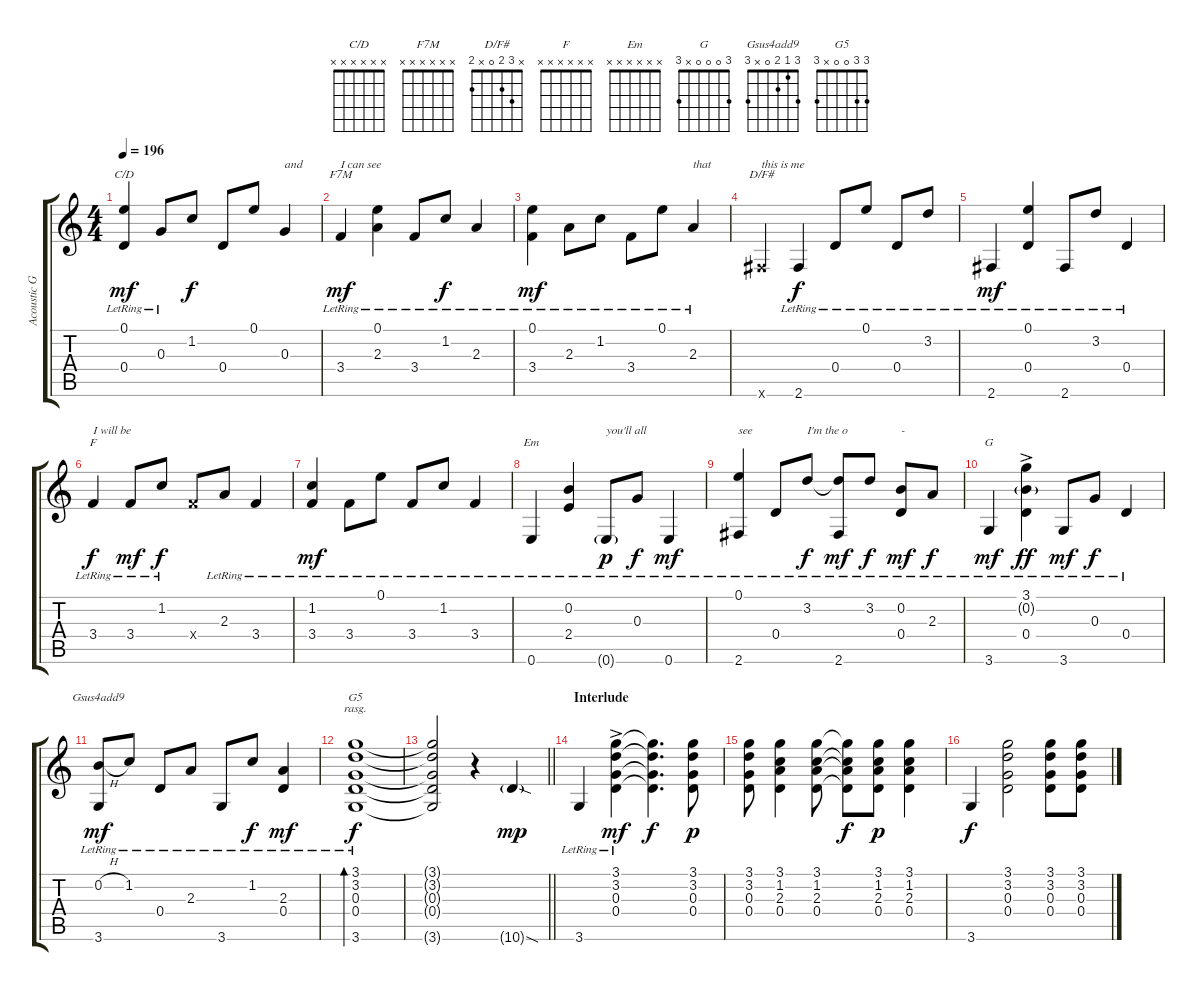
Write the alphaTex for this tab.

\track ("Acoustic Guitar" "Acoustic G") {instrument acousticguitarsteel}
\staff {score tabs}
\tuning (E4 B3 G3 D3 A2 E2) {hide}
\chord ("C/D" x x x x x x)
\chord ("F7M" x x x x x x)
\chord ("D/F#" x 3 2 0 x 2)
\chord ("F" x x x x x x)
\chord ("Em" x x x x x x)
\chord ("G" 3 0 0 0 x 3)
\chord ("Gsus4add9" 3 1 2 0 x 3)
\chord ("G5" 3 3 0 0 x 3)
\ts (4 4)
\tempo 196
\clef g2
\ks c
(0.1 0.4{lr}).4{ch "C/D" dy mf} 0.3{lr}.8 1.2.8{dy f} 0.4.8 0.1.8 0.3.4{txt "and"} |
3.4{lr}.4{ch "F7M" txt "I can see" dy mf} (0.1{lr} 2.3{lr}).4 3.4{lr}.8 1.2{lr}.8{dy f} 2.3{lr}.4 |
(0.1{lr} 3.4{lr}).4{dy mf} 2.3{lr}.8 1.2{lr}.8 3.4{lr}.8 0.1{lr}.8 2.3{lr}.4{txt "that"} |
2.6{x}.4{ch "D/F#" txt "this is me"} 2.6{lr}.4{dy f} 0.4{lr}.8 0.1{lr}.8 0.4{lr}.8 3.2{lr}.8 |
2.6{lr}.4{dy mf} (0.1{lr} 0.4{lr}).4 2.6{lr}.8 3.2{lr}.8 0.4{lr}.4 |
3.4{lr}.4{ch "F" txt "I will be" dy f} 3.4{lr}.8{dy mf} 1.2{lr}.8{dy f} 3.4{x}.8 2.3{lr}.8 3.4{lr}.4 |
(1.2{lr} 3.4{lr}).4{dy mf} 3.4{lr}.8 0.1{lr}.8 3.4{lr}.8 1.2{lr}.8 3.4{lr}.4 |
0.6{lr}.4{ch "Em"} (0.2{lr} 2.4{lr}).4 0.6{g lr}.8{txt "you'll all" dy p} 0.3{lr}.8{dy f} 0.6{lr}.4{dy mf} |
(0.1{lr} 2.6{lr}).4{txt "see"} 0.4{lr}.8 3.2{lr}.8{txt "I'm the o" dy f} (3.2{t} 2.6{lr}).8{dy mf} 3.2{lr}.8{dy f} (0.2{lr} 0.4{lr}).8{txt "-" dy mf} 2.3{lr}.8{dy f} |
3.6{lr}.4{ch "G" dy mf} (3.1{ac lr} 0.2{g lr} 0.4{ac lr}).4{dy ff} 3.6{lr}.8{dy mf} 0.3{lr}.8{dy f} 0.4{lr}.4 |
(0.2{h lr} 3.6{lr}).8{ch "Gsus4add9" dy mf} 1.2{lr}.8 0.4{lr}.8 2.3{lr}.8 3.6{lr}.8 1.2{lr}.8{dy f} (2.3{lr} 0.4{lr}).4{dy mf} |
(3.1 3.2 0.3 0.4 3.6{lr}).1{bd 480 ch "G5" rasg ii dy f} |
\barLineRight lightlight
(3.1{t} 3.2{t} 0.3{t} 0.4{t} 3.6{t}).2 r.4 10.6{sod g}.4{dy mp} |
\section ("" "Interlude")
3.6{lr}.4 (3.1{ac} 3.2{ac} 0.3{ac} 0.4{ac lr}).4{dy mf} (3.1{t} 3.2{t} 0.3{t} 0.4{t}).4{d dy f} (3.1 3.2 0.3 0.4).8{dy p} |
(3.1 3.2 0.3 0.4).8 (3.1 1.2 2.3 0.4).4 (3.1 1.2 2.3 0.4).8 (3.1{t} 1.2{t} 2.3{t} 0.4{t}).8{dy f} (3.1 1.2 2.3 0.4).8{dy p} (3.1 1.2 2.3 0.4).4 |
3.6.4{dy f} (3.1 3.2 0.3 0.4).2 (3.1 3.2 0.3 0.4).8 (3.1 3.2 0.3 0.4).8
